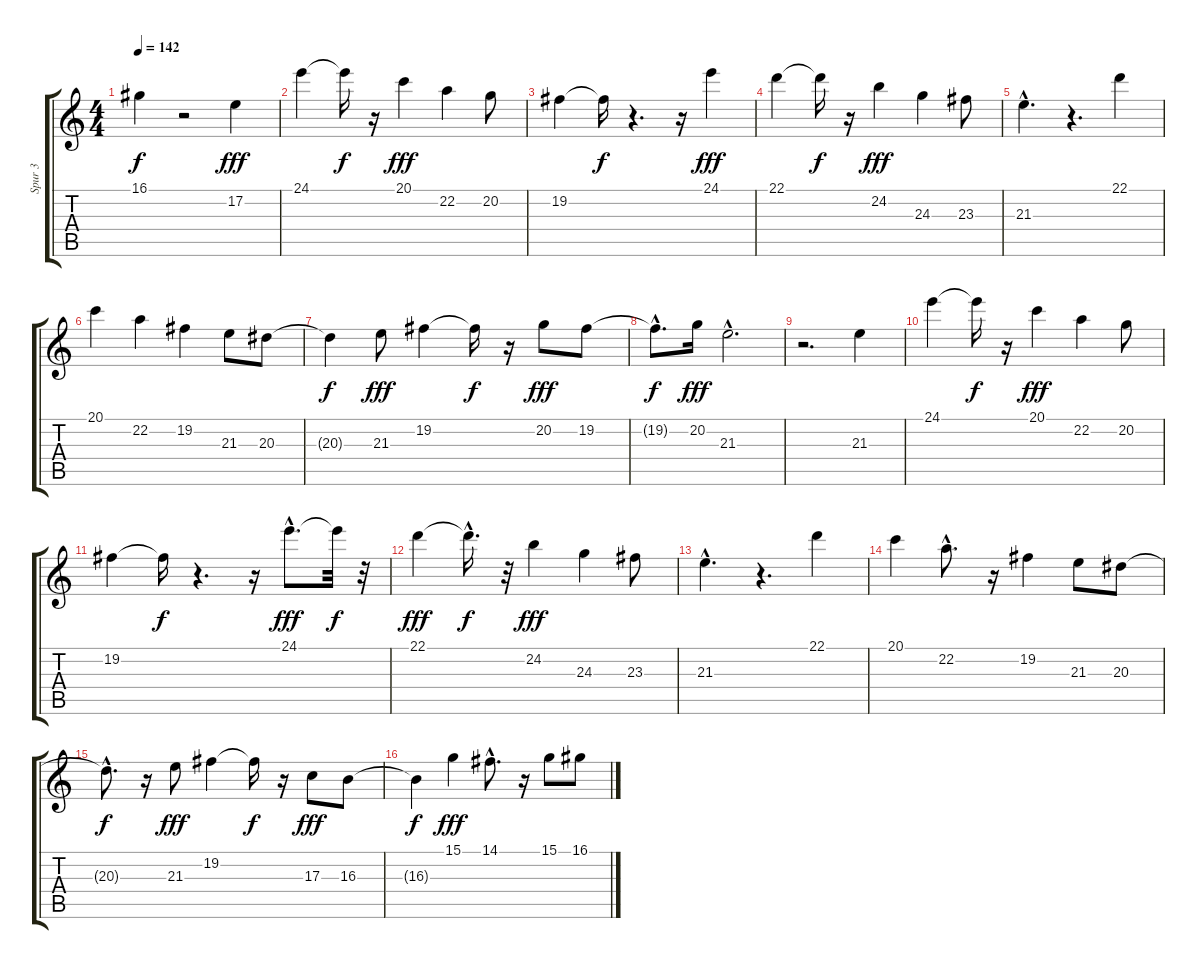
\track ("Spur 3" "Spur 3") {instrument acousticgrandpiano}
\staff {score tabs}
\tuning (E4 B3 G3 D3 A2 E2) {hide}
\ts (4 4)
\tempo 142
\clef g2
\ks c
16.1{t}.4{dy f} r.2 17.2.4{dy fff} |
24.1.4 24.1{t}.16{dy f} r.16 20.1.4{dy fff} 22.2.4 20.2.8 |
19.2.4 19.2{t}.16{dy f} r.4{d} r.16 24.1.4{dy fff} |
22.1.4 22.1{t}.16{dy f} r.16 24.2.4{dy fff} 24.3.4 23.3.8 |
21.3{hac}.4{d} r.4{d} 22.1.4 |
20.1.4 22.2.4 19.2.4 21.3.8 20.3.8 |
20.3{t}.4{dy f} 21.3.8{dy fff} 19.2.4 19.2{t}.16{dy f} r.16 20.2.8{dy fff} 19.2.8 |
19.2{hac t}.8{d dy f} 20.2.16{dy fff} 21.3{hac}.2{d} |
r.2{d} 21.3.4 |
24.1.4 24.1{t}.16{dy f} r.16 20.1.4{dy fff} 22.2.4 20.2.8 |
19.2.4 19.2{t}.16{dy f} r.4{d} r.16 24.1{hac}.8{d dy fff} 24.1{t}.32{dy f} r.32 |
22.1.4{dy fff} 22.1{hac t}.16{d dy f} r.32 24.2.4{dy fff} 24.3.4 23.3.8 |
21.3{hac}.4{d} r.4{d} 22.1.4 |
20.1.4 22.2{hac}.8{d} r.16 19.2.4 21.3.8 20.3.8 |
20.3{hac t}.8{d dy f} r.16 21.3.8{dy fff} 19.2.4 19.2{t}.16{dy f} r.16 17.3.8{dy fff} 16.3.8 |
16.3{t}.4{dy f} 15.1.4{dy fff} 14.1{hac}.8{d} r.16 15.1.8 16.1.8
